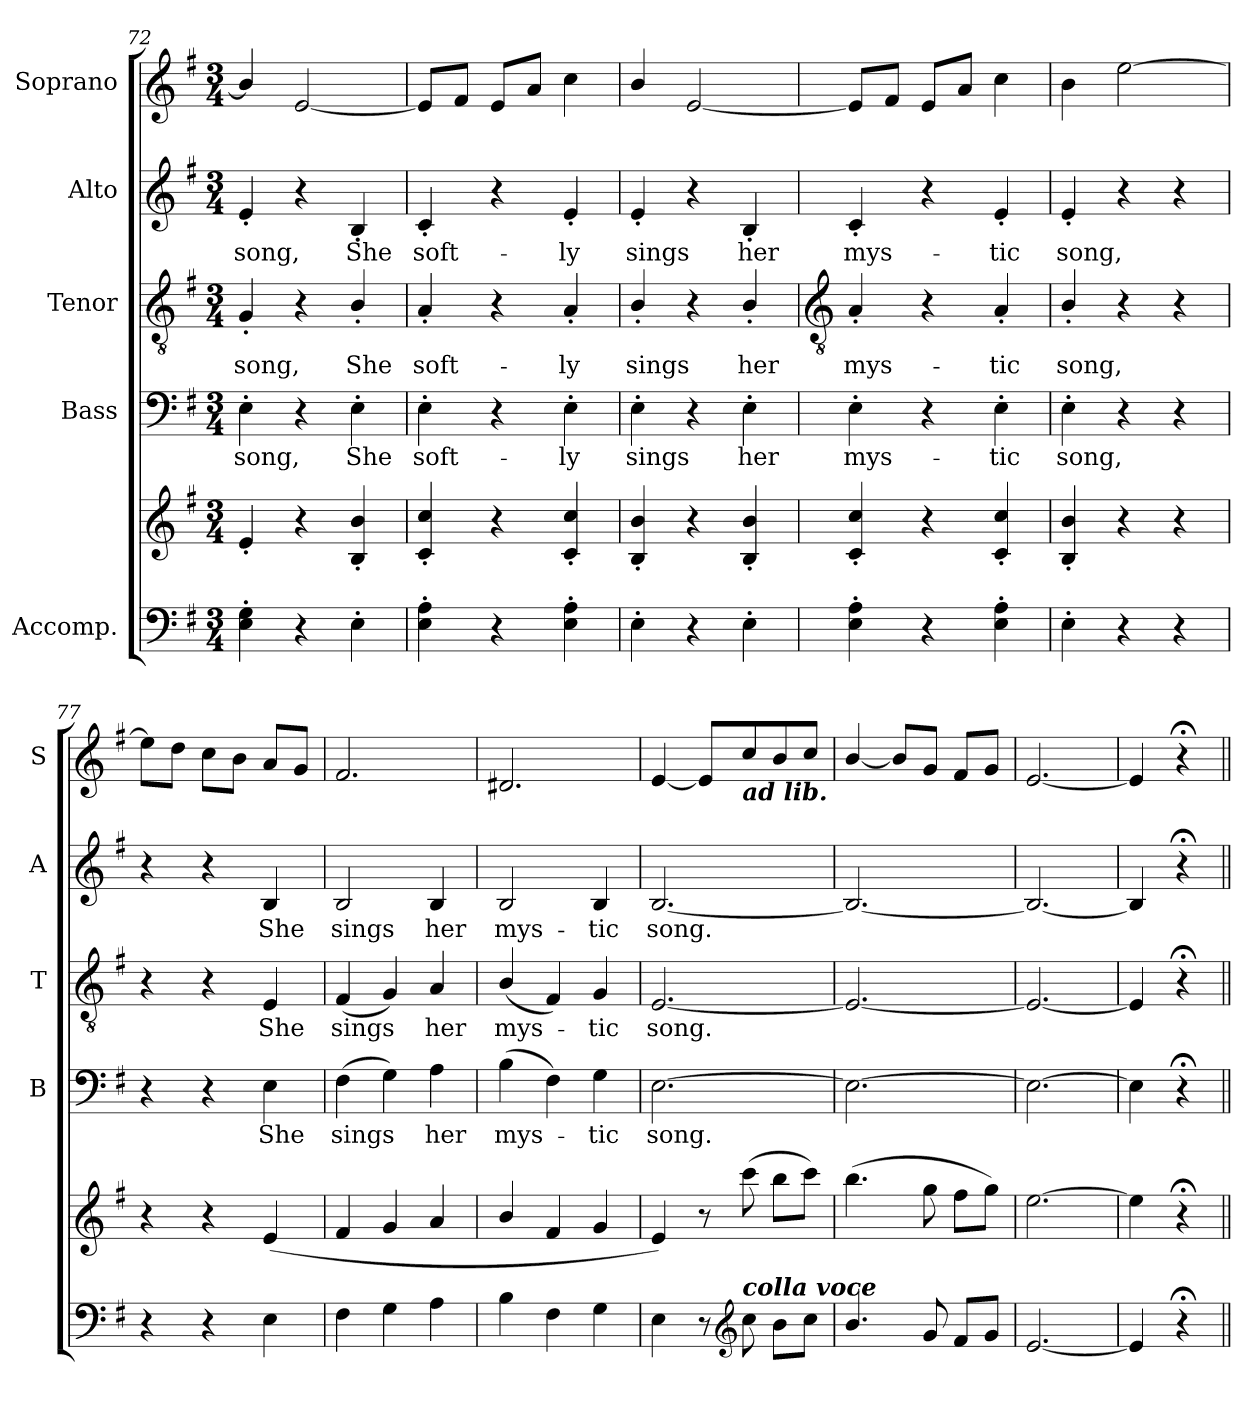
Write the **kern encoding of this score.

**kern	**kern	**kern	**text	**kern	**text	**kern	**text	**kern
*part5	*part5	*part4	*part4	*part3	*part3	*part2	*part2	*part1
*staff6	*staff5	*staff4	*staff4	*staff3	*staff3	*staff2	*staff2	*staff1
*I"Accomp.	*	*I"Bass	*	*I"Tenor	*	*I"Alto	*	*I"Soprano
*	*	*I'B	*	*I'T	*	*I'A	*	*I'S
*clefF4	*clefG2	*clefF4	*	*clefGv2	*	*clefG2	*	*clefG2
*k[f#]	*k[f#]	*k[f#]	*	*k[f#]	*	*k[f#]	*	*k[f#]
*G:	*G:	*G:	*	*G:	*	*G:	*	*G:
*M3/4	*M3/4	*M3/4	*	*M3/4	*	*M3/4	*	*M3/4
=72	=72	=72	=72	=72	=72	=72	=72	=72
!	!	!	!LO:LY:b	!	!LO:LY:b	!	!LO:LY:b	!
4E' 4G'	4e'	4E'	song,	4G'	song,	4e'	song,	4b/]
4r	4r	4r	.	4r	.	4r	.	[2e
!	!	!	!LO:LY:b	!	!LO:LY:b	!	!LO:LY:b	!
4E'	4B' 4b'	4E'	She	4B'/	She	4B'	She	.
=73	=73	=73	=73	=73	=73	=73	=73	=73
!	!	!	!LO:LY:b	!	!LO:LY:b	!	!LO:LY:b	!
4E' 4A'	4c' 4cc'	4E'	soft-	4A'	soft-	4c'	soft-	8eL]
.	.	.	.	.	.	.	.	8f#J
4r	4r	4r	.	4r	.	4r	.	8eL
.	.	.	.	.	.	.	.	8aJ
!	!	!	!LO:LY:b	!	!LO:LY:b	!	!LO:LY:b	!
4E' 4A'	4c' 4cc'	4E'	-ly	4A'	-ly	4e'	-ly	4cc
=74	=74	=74	=74	=74	=74	=74	=74	=74
!	!	!	!LO:LY:b	!	!LO:LY:b	!	!LO:LY:b	!
4E'	4B' 4b'	4E'	sings	4B'/	sings	4e'	sings	4b/
4r	4r	4r	.	4r	.	4r	.	[2e
!	!	!	!LO:LY:b	!	!LO:LY:b	!	!LO:LY:b	!
4E'	4B' 4b'	4E'	her	4B'/	her	4B'	her	.
!!LO:LB:g=z
=75	=75	=75	=75	=75	=75	=75	=75	=75
*	*	*	*	*clefGv2	*	*	*	*
!	!	!	!LO:LY:b	!	!LO:LY:b	!	!LO:LY:b	!
4E' 4A'	4c' 4cc'	4E'	mys-	4A'	mys-	4c'	mys-	8eL]
.	.	.	.	.	.	.	.	8f#J
4r	4r	4r	.	4r	.	4r	.	8eL
.	.	.	.	.	.	.	.	8aJ
!	!	!	!LO:LY:b	!	!LO:LY:b	!	!LO:LY:b	!
4E' 4A'	4c' 4cc'	4E'	-tic	4A'	-tic	4e'	-tic	4cc
=76	=76	=76	=76	=76	=76	=76	=76	=76
!	!	!	!LO:LY:b	!	!LO:LY:b	!	!LO:LY:b	!
4E'	4B' 4b'	4E'	song,	4B'/	song,	4e'	song,	4b
4r	4r	4r	.	4r	.	4r	.	[2ee
4r	4r	4r	.	4r	.	4r	.	.
=77	=77	=77	=77	=77	=77	=77	=77	=77
4r	4r	4r	.	4r	.	4r	.	8eeL]
.	.	.	.	.	.	.	.	8ddJ
4r	4r	4r	.	4r	.	4r	.	8ccL
.	.	.	.	.	.	.	.	8bJ
!	!	!	!LO:LY:b	!	!LO:LY:b	!	!LO:LY:b	!
4E	(<4e	4E	She	4E	She	4B	She	8aL
.	.	.	.	.	.	.	.	8gJ
=78	=78	=78	=78	=78	=78	=78	=78	=78
!	!	!	!LO:LY:b	!	!LO:LY:b	!	!LO:LY:b	!
4F#	4f#	(>4F#	sings	(<4F#	sings	2B	sings	2.f#
4G	4g	4G)	.	4G)	.	.	.	.
!	!	!	!LO:LY:b	!	!LO:LY:b	!	!LO:LY:b	!
4A	4a	4A	her	4A	her	4B	her	.
=79	=79	=79	=79	=79	=79	=79	=79	=79
!	!	!	!LO:LY:b	!	!LO:LY:b	!	!LO:LY:b	!
4B\	4b/	(>4B\	mys-	(<4B/	mys-	2B	mys-	2.d#X
4F#	4f#	4F#)	.	4F#)	.	.	.	.
!	!	!	!LO:LY:b	!	!LO:LY:b	!	!LO:LY:b	!
4G	4g	4G	tic	4G	tic	4B	-tic	.
=80	=80	=80	=80	=80	=80	=80	=80	=80
!	!	!	!LO:LY:b	!	!LO:LY:b	!	!LO:LY:b	!
4E	4e)	[2.E	song.	[2.E	song.	[2.B	song.	[4e
8r	8r	.	.	.	.	.	.	8eL]
*clefG2	*	*	*	*	*	*	*	*
!	!	!	!	!	!	!	!	!LO:TX:b:Bi:t=ad lib.
!LO:TX:a:Bi:t=colla voce	!	!	!	!	!	!	!	!
8cc	(>8ccc	.	.	.	.	.	.	8cc
8bL	8bbL	.	.	.	.	.	.	8b
8ccJ	8cccJ)	.	.	.	.	.	.	8ccJ
=81	=81	=81	=81	=81	=81	=81	=81	=81
4.b/	(>4.bb	2.E_	.	2.E_	.	2.B_	.	[4b/
.	.	.	.	.	.	.	.	8bL]
8g	8gg	.	.	.	.	.	.	8gJ
8f#L	8ff#L	.	.	.	.	.	.	8f#L
8gJ	8ggJ)	.	.	.	.	.	.	8gJ
=82	=82	=82	=82	=82	=82	=82	=82	=82
[2.e	[2.ee	2.E_	.	2.E_	.	2.B_	.	[2.e
=83	=83	=83	=83	=83	=83	=83	=83	=83
4e]	4ee]	4E]	.	4E]	.	4B]	.	4e]
4r;<	4r;<	4r;<	.	4r;<	.	4r;<	.	4r;<
=||	=||	=||	=||	=||	=||	=||	=||	=||
*-	*-	*-	*-	*-	*-	*-	*-	*-
